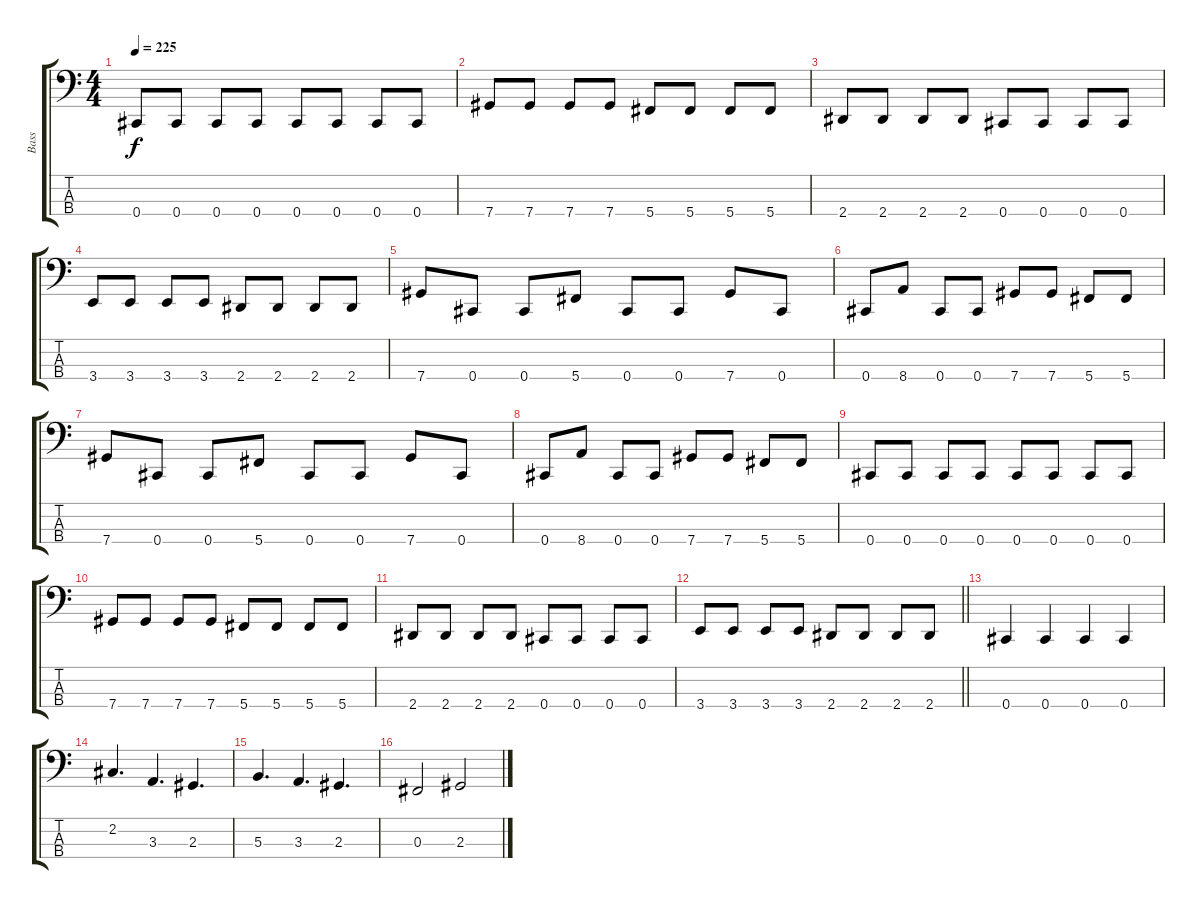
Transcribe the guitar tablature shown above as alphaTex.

\track ("Bass" "Bass") {instrument electricbasspick}
\staff {score tabs}
\tuning (E2 B1 Gb1 Db1) {hide}
\ts (4 4)
\tempo 225
\clef f4
\ks c
0.4.8{dy f} 0.4.8 0.4.8 0.4.8 0.4.8 0.4.8 0.4.8 0.4.8 |
7.4.8 7.4.8 7.4.8 7.4.8 5.4.8 5.4.8 5.4.8 5.4.8 |
2.4.8 2.4.8 2.4.8 2.4.8 0.4.8 0.4.8 0.4.8 0.4.8 |
3.4.8 3.4.8 3.4.8 3.4.8 2.4.8 2.4.8 2.4.8 2.4.8 |
7.4.8 0.4.8 0.4.8 5.4.8 0.4.8 0.4.8 7.4.8 0.4.8 |
0.4.8 8.4.8 0.4.8 0.4.8 7.4.8 7.4.8 5.4.8 5.4.8 |
7.4.8 0.4.8 0.4.8 5.4.8 0.4.8 0.4.8 7.4.8 0.4.8 |
0.4.8 8.4.8 0.4.8 0.4.8 7.4.8 7.4.8 5.4.8 5.4.8 |
0.4.8 0.4.8 0.4.8 0.4.8 0.4.8 0.4.8 0.4.8 0.4.8 |
7.4.8 7.4.8 7.4.8 7.4.8 5.4.8 5.4.8 5.4.8 5.4.8 |
2.4.8 2.4.8 2.4.8 2.4.8 0.4.8 0.4.8 0.4.8 0.4.8 |
\barLineRight lightlight
3.4.8 3.4.8 3.4.8 3.4.8 2.4.8 2.4.8 2.4.8 2.4.8 |
0.4.4 0.4.4 0.4.4 0.4.4 |
2.2.4{d} 3.3.4{d} 2.3.4{d} |
5.3.4{d} 3.3.4{d} 2.3.4{d} |
0.3.2 2.3.2
